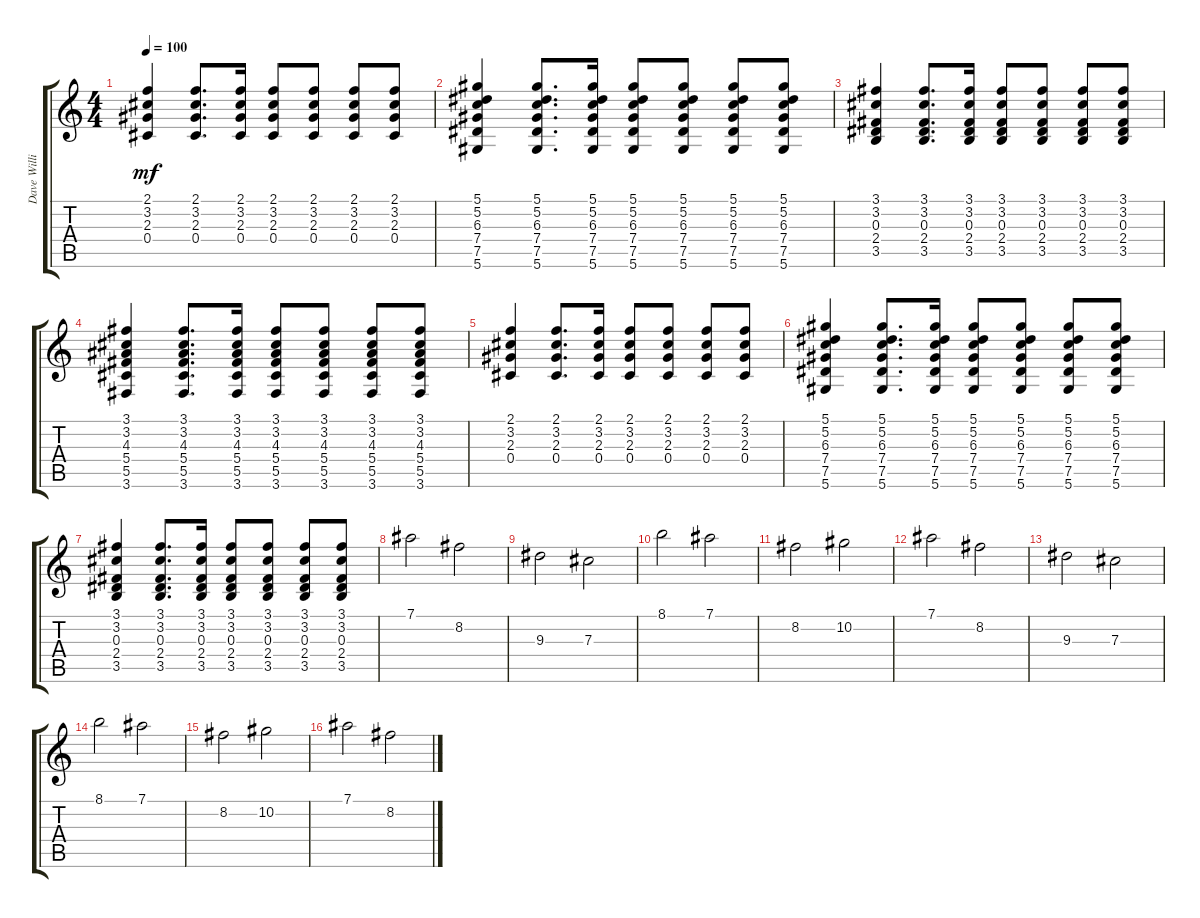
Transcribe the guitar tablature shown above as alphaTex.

\track ("Dave Williams" "Dave Willi") {instrument distortionguitar}
\staff {score tabs}
\tuning (Eb4 Bb3 Gb3 Db3 Ab2 Eb2) {hide}
\ts (4 4)
\tempo 100
\clef g2
\ks c
(2.1 3.2 2.3 0.4).4{dy mf} (2.1 3.2 2.3 0.4).8{d} (2.1 3.2 2.3 0.4).16 (2.1 3.2 2.3 0.4).8 (2.1 3.2 2.3 0.4).8 (2.1 3.2 2.3 0.4).8 (2.1 3.2 2.3 0.4).8 |
(5.1 5.2 6.3 7.4 7.5 5.6).4 (5.1 5.2 6.3 7.4 7.5 5.6).8{d} (5.1 5.2 6.3 7.4 7.5 5.6).16 (5.1 5.2 6.3 7.4 7.5 5.6).8 (5.1 5.2 6.3 7.4 7.5 5.6).8 (5.1 5.2 6.3 7.4 7.5 5.6).8 (5.1 5.2 6.3 7.4 7.5 5.6).8 |
(3.1 3.2 0.3 2.4 3.5).4 (3.1 3.2 0.3 2.4 3.5).8{d} (3.1 3.2 0.3 2.4 3.5).16 (3.1 3.2 0.3 2.4 3.5).8 (3.1 3.2 0.3 2.4 3.5).8 (3.1 3.2 0.3 2.4 3.5).8 (3.1 3.2 0.3 2.4 3.5).8 |
(3.1 3.2 4.3 5.4 5.5 3.6).4 (3.1 3.2 4.3 5.4 5.5 3.6).8{d} (3.1 3.2 4.3 5.4 5.5 3.6).16 (3.1 3.2 4.3 5.4 5.5 3.6).8 (3.1 3.2 4.3 5.4 5.5 3.6).8 (3.1 3.2 4.3 5.4 5.5 3.6).8 (3.1 3.2 4.3 5.4 5.5 3.6).8 |
(2.1 3.2 2.3 0.4).4 (2.1 3.2 2.3 0.4).8{d} (2.1 3.2 2.3 0.4).16 (2.1 3.2 2.3 0.4).8 (2.1 3.2 2.3 0.4).8 (2.1 3.2 2.3 0.4).8 (2.1 3.2 2.3 0.4).8 |
(5.1 5.2 6.3 7.4 7.5 5.6).4 (5.1 5.2 6.3 7.4 7.5 5.6).8{d} (5.1 5.2 6.3 7.4 7.5 5.6).16 (5.1 5.2 6.3 7.4 7.5 5.6).8 (5.1 5.2 6.3 7.4 7.5 5.6).8 (5.1 5.2 6.3 7.4 7.5 5.6).8 (5.1 5.2 6.3 7.4 7.5 5.6).8 |
(3.1 3.2 0.3 2.4 3.5).4 (3.1 3.2 0.3 2.4 3.5).8{d} (3.1 3.2 0.3 2.4 3.5).16 (3.1 3.2 0.3 2.4 3.5).8 (3.1 3.2 0.3 2.4 3.5).8 (3.1 3.2 0.3 2.4 3.5).8 (3.1 3.2 0.3 2.4 3.5).8 |
7.1.2 8.2.2 |
9.3.2 7.3.2 |
8.1.2 7.1.2 |
8.2.2 10.2.2 |
7.1.2 8.2.2 |
9.3.2 7.3.2 |
8.1.2 7.1.2 |
8.2.2 10.2.2 |
7.1.2 8.2.2
